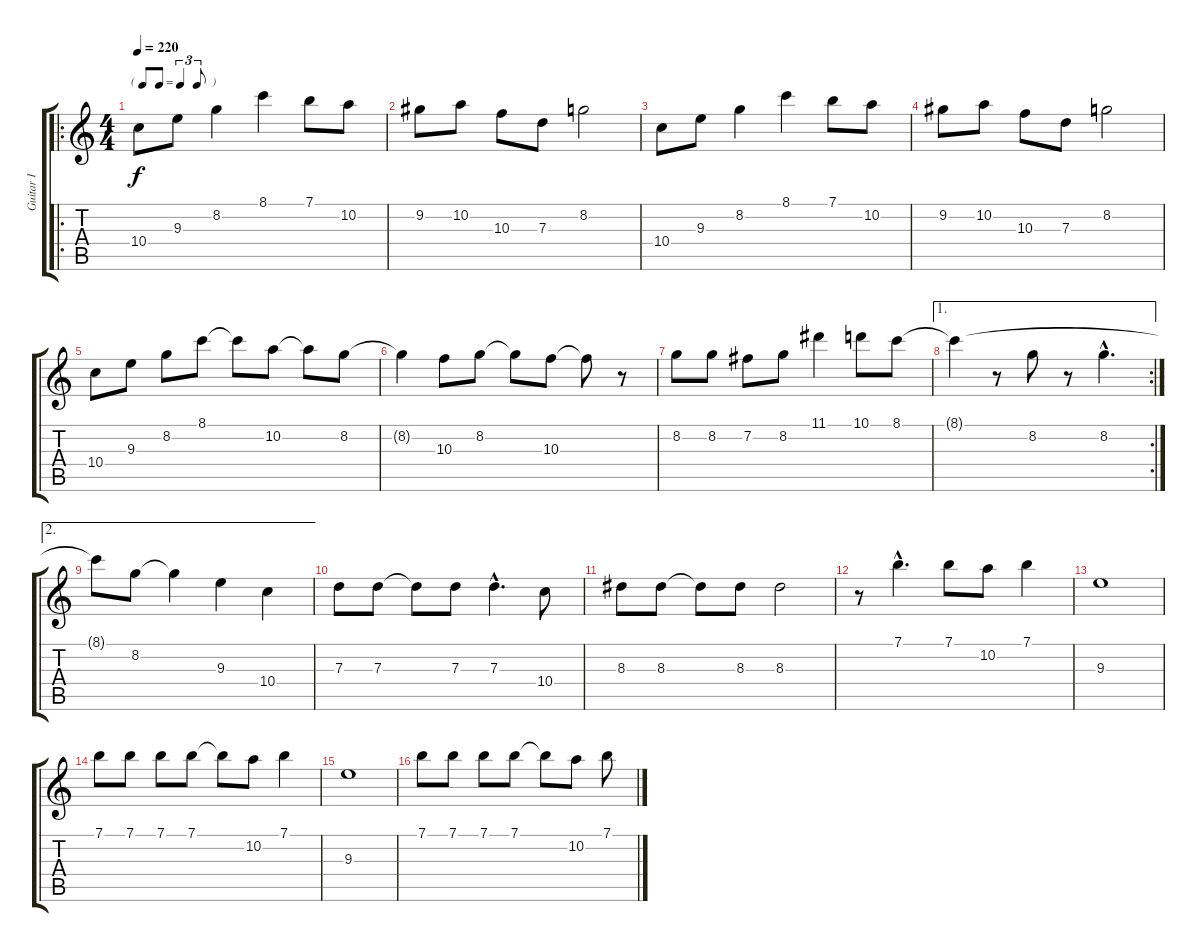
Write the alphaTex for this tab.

\track ("Guitar I" "Guitar I") {instrument acousticguitarsteel}
\staff {score tabs}
\tuning (E4 B3 G3 D3 A2 E2) {hide}
\ro
\ts (4 4)
\tf triplet8th
\tempo 220
\clef g2
\ks c
10.4.8{dy f instrument acousticguitarsteel} 9.3.8 8.2.4 8.1.4 7.1.8 10.2.8 |
9.2.8 10.2.8 10.3.8 7.3.8 8.2.2 |
10.4.8 9.3.8 8.2.4 8.1.4 7.1.8 10.2.8 |
9.2.8 10.2.8 10.3.8 7.3.8 8.2.2 |
10.4.8 9.3.8 8.2.8 8.1.8 8.1{t}.8 10.2.8 10.2{t}.8 8.2.8 |
8.2{t}.4 10.3.8 8.2.8 8.2{t}.8 10.3.8 10.3{t}.8 r.8 |
8.2.8 8.2.8 7.2.8 8.2.8 11.1.4 10.1.8 8.1.8 |
\ae 1
\rc 2
8.1{t}.4 r.8 8.2.8 r.8 8.2{hac}.4{d} |
\ae 2
8.1{t}.8 8.2.8 8.2{t}.4 9.3.4 10.4.4 |
7.3.8 7.3.8 7.3{t}.8 7.3.8 7.3{hac}.4{d} 10.4.8 |
8.3.8 8.3.8 8.3{t}.8 8.3.8 8.3.2 |
r.8 7.1{hac}.4{d} 7.1.8 10.2.8 7.1.4 |
9.3.1 |
7.1.8 7.1.8 7.1.8 7.1.8 7.1{t}.8 10.2.8 7.1.4 |
9.3.1 |
7.1.8 7.1.8 7.1.8 7.1.8 7.1{t}.8 10.2.8 7.1.8
